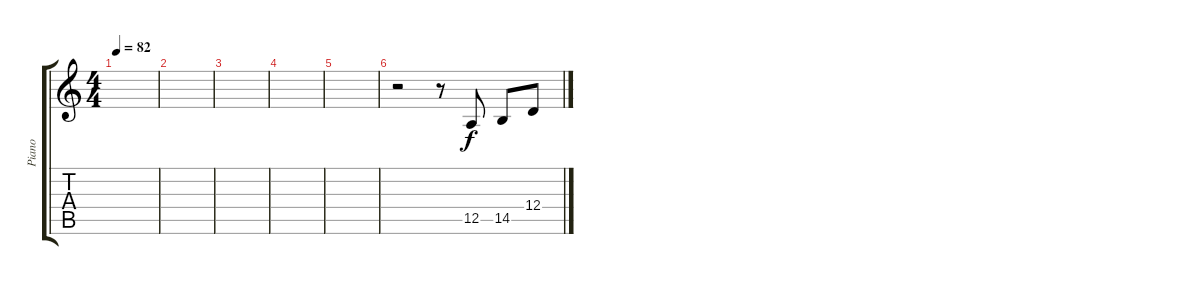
\track ("Piano" "Piano") {instrument electricpiano1}
\staff {score tabs}
\tuning (E4 B3 G3 D3 A2 E2) {hide}
\ts (4 4)
\tempo 82
\clef g2
\ks c
|
|
|
|
|
r.2 r.8 12.5.8 14.5.8 12.4.8
